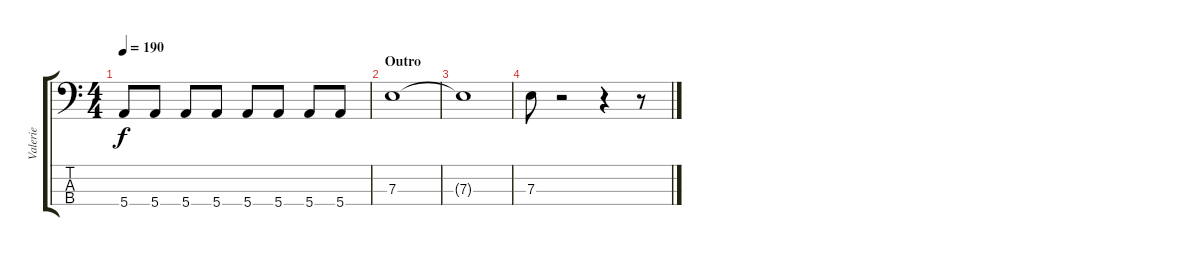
\track ("Valerie" "Valerie") {instrument electricbasspick}
\staff {score tabs}
\tuning (G2 D2 A1 E1) {hide}
\ts (4 4)
\tempo 190
\clef f4
\ks c
5.4.8{dy f} 5.4.8 5.4.8 5.4.8 5.4.8 5.4.8 5.4.8 5.4.8 |
\section ("" "Outro")
7.3.1 |
7.3{t}.1 |
7.3.8 r.2 r.4 r.8
